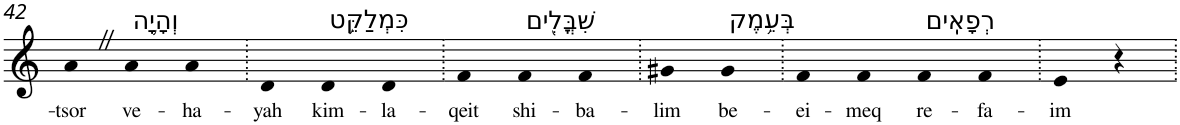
**kern	**text
*part1	*part1
*staff1	*staff1
*I"Piano	*
*I'Pno	*
!!LO:PB:g=z
*clefG2	*
*k[]	*
=42	=42
!	!LO:LY:b
4aZ	-tsor
!LO:TX:a:t=וְהָיָ֛ה	!
!	!LO:LY:b
4a	ve-
!	!LO:LY:b
4a	-ha-
=43.	=43.
!	!LO:LY:b
4d	-yah
!LO:TX:a:t=כִּמְלַקֵּ֥ט	!
!	!LO:LY:b
4d	kim-
!	!LO:LY:b
4d	-la-
=44.	=44.
!	!LO:LY:b
4f	-qeit
!LO:TX:a:t=שִׁבֳּלִ֖ים	!
!	!LO:LY:b
4f	shi-
!	!LO:LY:b
4f	-ba-
=45.	=45.
!	!LO:LY:b
4g#X	-lim
!LO:TX:a:t=בְּעֵ֥מֶק	!
!	!LO:LY:b
4g#	be-
=46.	=46.
!	!LO:LY:b
4f	-ei-
!	!LO:LY:b
4f	-meq
!LO:TX:a:t=רְפָאִֽים	!
!	!LO:LY:b
4f	re-
!	!LO:LY:b
4f	-fa-
=47.	=47.
!	!LO:LY:b
4e	-im
4r	.
=.	=.
*-	*-
